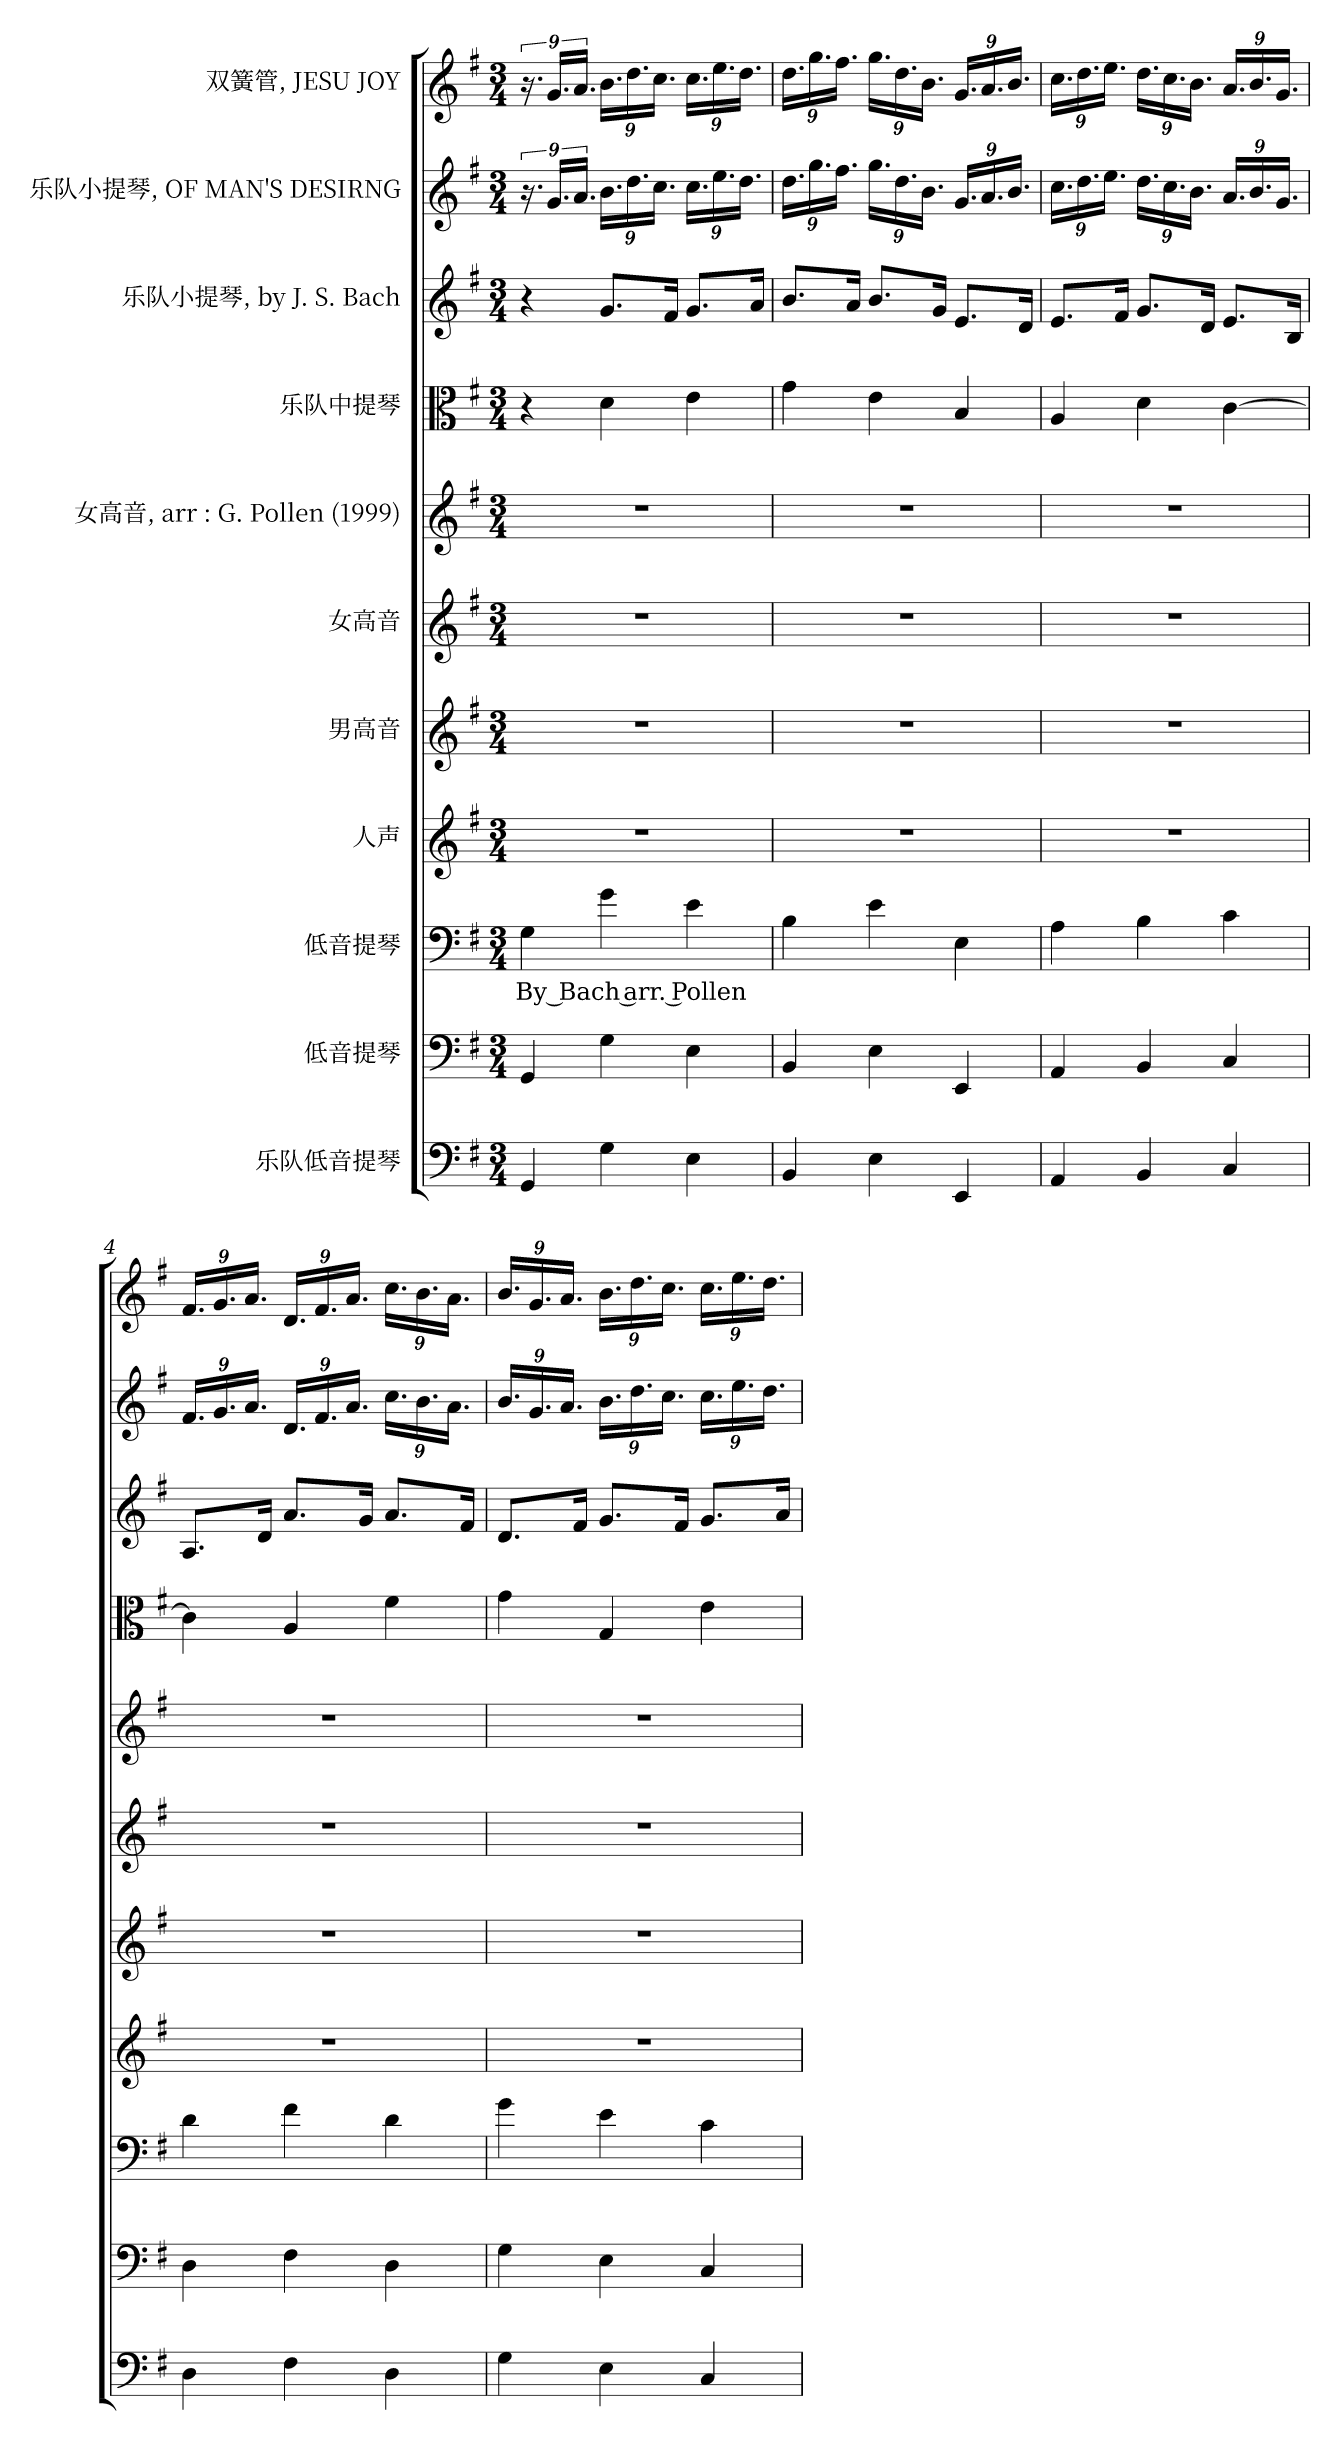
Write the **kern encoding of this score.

**kern	**kern	**kern	**text	**kern	**kern	**kern	**kern	**kern	**kern	**kern	**kern
*part11	*part10	*part9	*part9	*part8	*part7	*part6	*part5	*part4	*part3	*part2	*part1
*staff11	*staff10	*staff9	*staff9	*staff8	*staff7	*staff6	*staff5	*staff4	*staff3	*staff2	*staff1
*I"乐队低音提琴	*I"低音提琴	*I"低音提琴	*	*I"人声	*I"男高音	*I"女高音	*I"女高音, arr : G. Pollen (1999)	*I"乐队中提琴	*I"乐队小提琴, by J. S. Bach	*I"乐队小提琴, OF MAN'S DESIRNG	*I"双簧管, JESU JOY
*clefF4	*clefF4	*clefF4	*	*clefG2	*clefG2	*clefG2	*clefG2	*clefC3	*clefG2	*clefG2	*clefG2
*ITrd7c12	*ITrd7c12	*ITrd7c12	*	*	*	*	*	*	*	*	*
*k[f#]	*k[f#]	*k[f#]	*	*k[f#]	*k[f#]	*k[f#]	*k[f#]	*k[f#]	*k[f#]	*k[f#]	*k[f#]
*M3/4	*M3/4	*M3/4	*	*M3/4	*M3/4	*M3/4	*M3/4	*M3/4	*M3/4	*M3/4	*M3/4
*MM65	*MM65	*MM65	*	*MM65	*MM65	*MM65	*MM65	*MM65	*MM65	*MM65	*MM65
=1	=1	=1	=1	=1	=1	=1	=1	=1	=1	=1	=1
4GGG/	4GGG/	4GG\	By Bach arr. Pollen	2.r	2.r	2.r	2.r	4r	4r	18.r	18.r
.	.	.	.	.	.	.	.	.	.	18.g/LL	18.g/LL
.	.	.	.	.	.	.	.	.	.	18.a/JJ	18.a/JJ
4GG\	4GG\	4G\	.	.	.	.	.	4d\	8.g/L	18.b\LL	18.b\LL
.	.	.	.	.	.	.	.	.	.	18.dd\	18.dd\
.	.	.	.	.	.	.	.	.	.	18.cc\JJ	18.cc\JJ
.	.	.	.	.	.	.	.	.	16f#/Jk	.	.
4EE\	4EE\	4E\	.	.	.	.	.	4e\	8.g/L	18.cc\LL	18.cc\LL
.	.	.	.	.	.	.	.	.	.	18.ee\	18.ee\
.	.	.	.	.	.	.	.	.	.	18.dd\JJ	18.dd\JJ
.	.	.	.	.	.	.	.	.	16a/Jk	.	.
!!LO:PB:g=z
=2	=2	=2	=2	=2	=2	=2	=2	=2	=2	=2	=2
*	*	*	*	*	*	*	*	*	*	*Xbrackettup	*Xbrackettup
4BBB/	4BBB/	4BB\	.	2.r	2.r	2.r	2.r	4g\	8.b/L	18.dd\LL	18.dd\LL
.	.	.	.	.	.	.	.	.	.	18.gg\	18.gg\
.	.	.	.	.	.	.	.	.	.	18.ff#\JJ	18.ff#\JJ
.	.	.	.	.	.	.	.	.	16a/Jk	.	.
4EE\	4EE\	4E\	.	.	.	.	.	4e\	8.b/L	18.gg\LL	18.gg\LL
.	.	.	.	.	.	.	.	.	.	18.dd\	18.dd\
.	.	.	.	.	.	.	.	.	.	18.b\JJ	18.b\JJ
.	.	.	.	.	.	.	.	.	16g/Jk	.	.
4EEE/	4EEE/	4EE\	.	.	.	.	.	4B/	8.e/L	18.g/LL	18.g/LL
.	.	.	.	.	.	.	.	.	.	18.a/	18.a/
.	.	.	.	.	.	.	.	.	.	18.b/JJ	18.b/JJ
.	.	.	.	.	.	.	.	.	16d/Jk	.	.
=3	=3	=3	=3	=3	=3	=3	=3	=3	=3	=3	=3
4AAA/	4AAA/	4AA\	.	2.r	2.r	2.r	2.r	4A/	8.e/L	18.cc\LL	18.cc\LL
.	.	.	.	.	.	.	.	.	.	18.dd\	18.dd\
.	.	.	.	.	.	.	.	.	.	18.ee\JJ	18.ee\JJ
.	.	.	.	.	.	.	.	.	16f#/Jk	.	.
4BBB/	4BBB/	4BB\	.	.	.	.	.	4d\	8.g/L	18.dd\LL	18.dd\LL
.	.	.	.	.	.	.	.	.	.	18.cc\	18.cc\
.	.	.	.	.	.	.	.	.	.	18.b\JJ	18.b\JJ
.	.	.	.	.	.	.	.	.	16d/Jk	.	.
4CC/	4CC/	4C\	.	.	.	.	.	[4c\	8.e/L	18.a/LL	18.a/LL
.	.	.	.	.	.	.	.	.	.	18.b/	18.b/
.	.	.	.	.	.	.	.	.	.	18.g/JJ	18.g/JJ
.	.	.	.	.	.	.	.	.	16B/Jk	.	.
=4	=4	=4	=4	=4	=4	=4	=4	=4	=4	=4	=4
4DD\	4DD\	4D\	.	2.r	2.r	2.r	2.r	4c\]	8.A/L	18.f#/LL	18.f#/LL
.	.	.	.	.	.	.	.	.	.	18.g/	18.g/
.	.	.	.	.	.	.	.	.	.	18.a/JJ	18.a/JJ
.	.	.	.	.	.	.	.	.	16d/Jk	.	.
4FF#\	4FF#\	4F#\	.	.	.	.	.	4A/	8.a/L	18.d/LL	18.d/LL
.	.	.	.	.	.	.	.	.	.	18.f#/	18.f#/
.	.	.	.	.	.	.	.	.	.	18.a/JJ	18.a/JJ
.	.	.	.	.	.	.	.	.	16g/Jk	.	.
4DD\	4DD\	4D\	.	.	.	.	.	4f#\	8.a/L	18.cc\LL	18.cc\LL
.	.	.	.	.	.	.	.	.	.	18.b\	18.b\
.	.	.	.	.	.	.	.	.	.	18.a\JJ	18.a\JJ
.	.	.	.	.	.	.	.	.	16f#/Jk	.	.
!!LO:PB:g=z
=5	=5	=5	=5	=5	=5	=5	=5	=5	=5	=5	=5
4GG\	4GG\	4G\	.	2.r	2.r	2.r	2.r	4g\	8.d/L	18.b/LL	18.b/LL
.	.	.	.	.	.	.	.	.	.	18.g/	18.g/
.	.	.	.	.	.	.	.	.	.	18.a/JJ	18.a/JJ
.	.	.	.	.	.	.	.	.	16f#/Jk	.	.
4EE\	4EE\	4E\	.	.	.	.	.	4G/	8.g/L	18.b\LL	18.b\LL
.	.	.	.	.	.	.	.	.	.	18.dd\	18.dd\
.	.	.	.	.	.	.	.	.	.	18.cc\JJ	18.cc\JJ
.	.	.	.	.	.	.	.	.	16f#/Jk	.	.
4CC/	4CC/	4C\	.	.	.	.	.	4e\	8.g/L	18.cc\LL	18.cc\LL
.	.	.	.	.	.	.	.	.	.	18.ee\	18.ee\
.	.	.	.	.	.	.	.	.	.	18.dd\JJ	18.dd\JJ
.	.	.	.	.	.	.	.	.	16a/Jk	.	.
=	=	=	=	=	=	=	=	=	=	=	=
*-	*-	*-	*-	*-	*-	*-	*-	*-	*-	*-	*-
